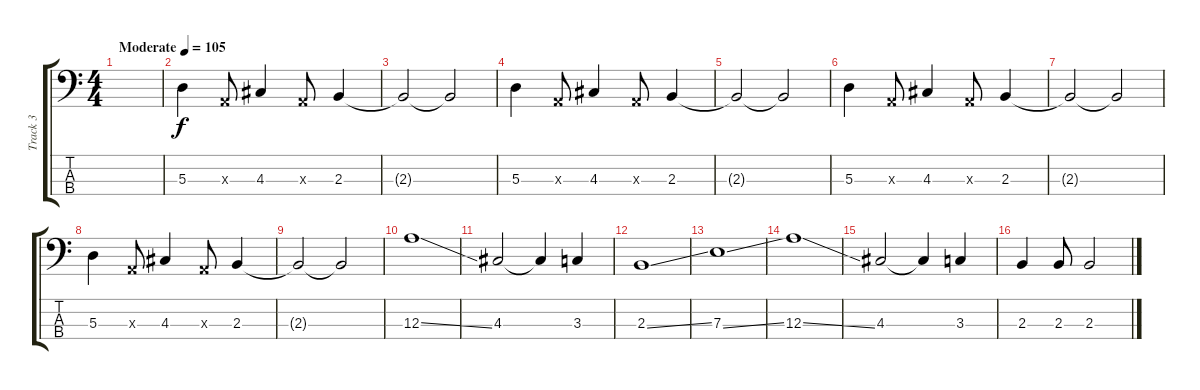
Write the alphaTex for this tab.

\track ("Track 3" "Track 3") {instrument electricbassfinger}
\staff {score tabs}
\tuning (G2 D2 A1 E1) {hide}
\ts (4 4)
\tempo (105 "Moderate")
\clef f4
\ks c
|
5.3.4 0.3{x}.8 4.3.4 0.3{x}.8 2.3.4 |
2.3{t}.2 2.3{t}.2 |
5.3.4 0.3{x}.8 4.3.4 0.3{x}.8 2.3.4 |
2.3{t}.2 2.3{t}.2 |
5.3.4 0.3{x}.8 4.3.4 0.3{x}.8 2.3.4 |
2.3{t}.2 2.3{t}.2 |
5.3.4 0.3{x}.8 4.3.4 0.3{x}.8 2.3.4 |
2.3{t}.2 2.3{t}.2 |
12.3{ss}.1 |
4.3.2 4.3{t}.4 3.3.4 |
2.3{ss}.1 |
7.3{ss}.1 |
12.3{ss}.1 |
4.3.2 4.3{t}.4 3.3.4 |
2.3.4 2.3.8 2.3{ss}.2
